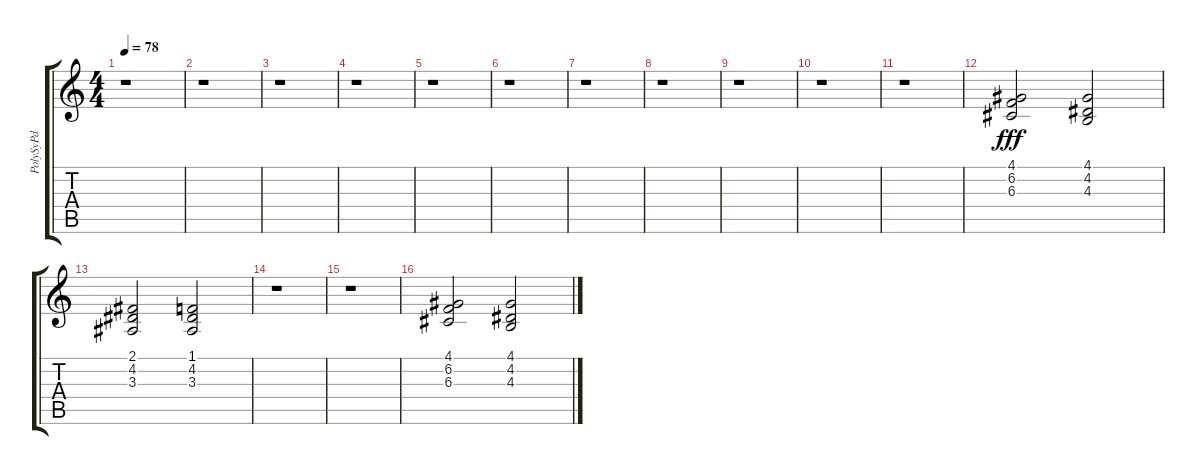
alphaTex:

\track ("PolySyPd" "PolySyPd") {instrument pad3polysynth}
\staff {score tabs}
\tuning (E4 B3 G3 D3 A2 E2) {hide}
\ts (4 4)
\tempo 78
\clef g2
\ks c
r.1{dy fff} |
r.1 |
r.1 |
r.1 |
r.1 |
r.1 |
r.1 |
r.1 |
r.1 |
r.1 |
r.1 |
(4.1 6.2 6.3).2 (4.1 4.2 4.3).2 |
(2.1 4.2 3.3).2 (1.1 4.2 3.3).2 |
r.1 |
r.1 |
(4.1 6.2 6.3).2 (4.1 4.2 4.3).2
